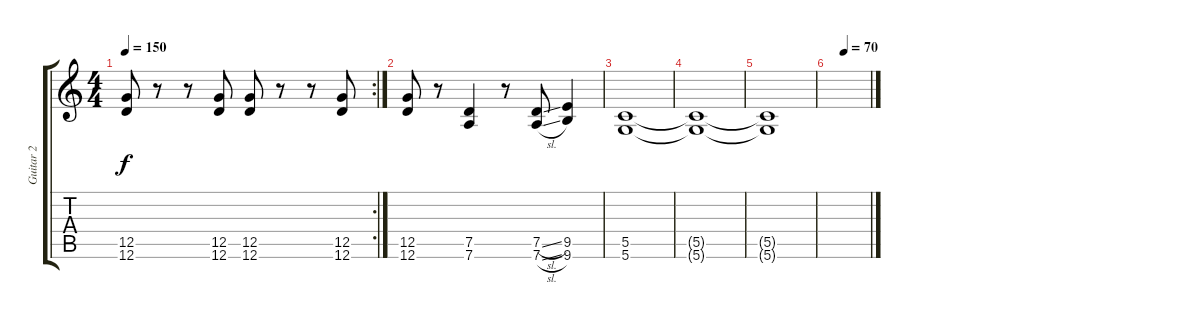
\track ("Guitar 2" "Guitar 2") {instrument distortionguitar}
\staff {score tabs}
\tuning (D4 A3 F3 C3 G2 D2) {hide}
\rc 2
\ts (4 4)
\tempo 150
\clef g2
\ks c
(12.5 12.6).8{dy f} r.8 r.8 (12.5 12.6).8 (12.5 12.6).8 r.8 r.8 (12.5 12.6).8 |
(12.5 12.6).8 r.8 (7.5 7.6).4 r.8 (7.5{sl} 7.6{sl}).8 (9.5 9.6).4 |
(5.5 5.6).1 |
(5.5{t} 5.6{t}).1 |
(5.5{t} 5.6{t}).1 |
\tempo (70 0.375)
